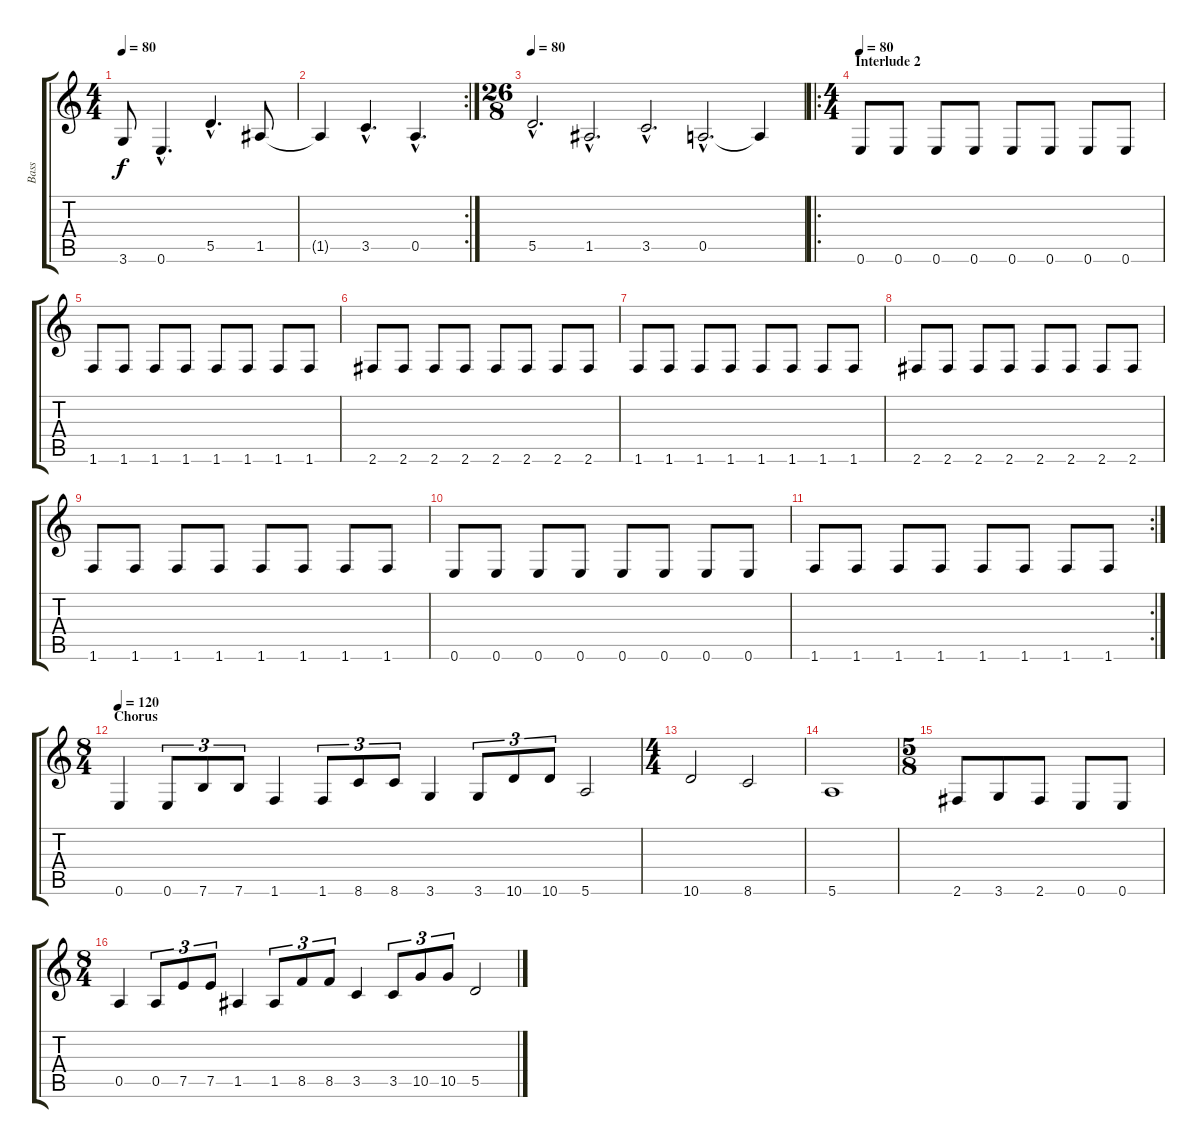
\track ("Bass" "Bass") {instrument fretlessbass}
\staff {score tabs}
\tuning (E4 B3 G3 D3 A2 E2) {hide}
\ts (4 4)
\tempo 80
\clef g2
\ks c
3.6{t}.8{dy f} 0.6{hac}.4{d} 5.5{hac}.4{d} 1.5.8 |
\rc 2
1.5{t}.4 3.5{hac}.4{d} 0.5{hac}.4{d} |
\ts (26 8)
\tempo 80
5.5{hac}.2{d} 1.5{hac}.2{d} 3.5{hac}.2{d} 0.5{hac}.2{d} 0.5{t}.4 |
\ro
\ts (4 4)
\section ("" "Interlude 2")
\tempo 80
0.6.8 0.6.8 0.6.8 0.6.8 0.6.8 0.6.8 0.6.8 0.6.8 |
1.6.8 1.6.8 1.6.8 1.6.8 1.6.8 1.6.8 1.6.8 1.6.8 |
2.6.8 2.6.8 2.6.8 2.6.8 2.6.8 2.6.8 2.6.8 2.6.8 |
1.6.8 1.6.8 1.6.8 1.6.8 1.6.8 1.6.8 1.6.8 1.6.8 |
2.6.8 2.6.8 2.6.8 2.6.8 2.6.8 2.6.8 2.6.8 2.6.8 |
1.6.8 1.6.8 1.6.8 1.6.8 1.6.8 1.6.8 1.6.8 1.6.8 |
0.6.8 0.6.8 0.6.8 0.6.8 0.6.8 0.6.8 0.6.8 0.6.8 |
\rc 2
1.6.8 1.6.8 1.6.8 1.6.8 1.6.8 1.6.8 1.6.8 1.6.8 |
\ts (8 4)
\section ("" "Chorus")
\tempo 120
0.6.4 0.6.8{tu (3 2)} 7.6.8{tu (3 2)} 7.6.8{tu (3 2)} 1.6.4 1.6.8{tu (3 2)} 8.6.8{tu (3 2)} 8.6.8{tu (3 2)} 3.6.4 3.6.8{tu (3 2)} 10.6.8{tu (3 2)} 10.6.8{tu (3 2)} 5.6.2 |
\ts (4 4)
10.6.2 8.6.2 |
5.6.1 |
\ts (5 8)
2.6.8 3.6.8 2.6.8 0.6.8 0.6.8 |
\ts (8 4)
0.5.4 0.5.8{tu (3 2)} 7.5.8{tu (3 2)} 7.5.8{tu (3 2)} 1.5.4 1.5.8{tu (3 2)} 8.5.8{tu (3 2)} 8.5.8{tu (3 2)} 3.5.4 3.5.8{tu (3 2)} 10.5.8{tu (3 2)} 10.5.8{tu (3 2)} 5.5.2
